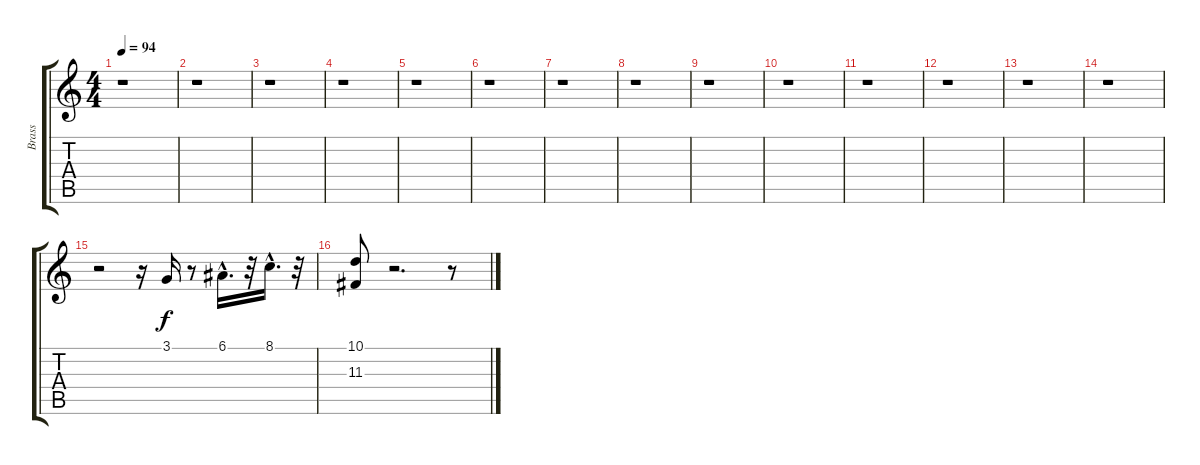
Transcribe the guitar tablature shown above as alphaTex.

\track ("Brass" "Brass") {instrument brasssection}
\staff {score tabs}
\tuning (E4 B3 G3 D3 A2 E2) {hide}
\ts (4 4)
\tempo 94
\clef g2
\ks c
r.1{dy f} |
r.1 |
r.1 |
r.1 |
r.1 |
r.1 |
r.1 |
r.1 |
r.1 |
r.1 |
r.1 |
r.1 |
r.1 |
r.1 |
r.2 r.16 3.1.16 r.8 6.1{hac}.16{d} r.32 8.1{hac}.16{d} r.32 |
(10.1 11.3).8 r.2{d} r.8
